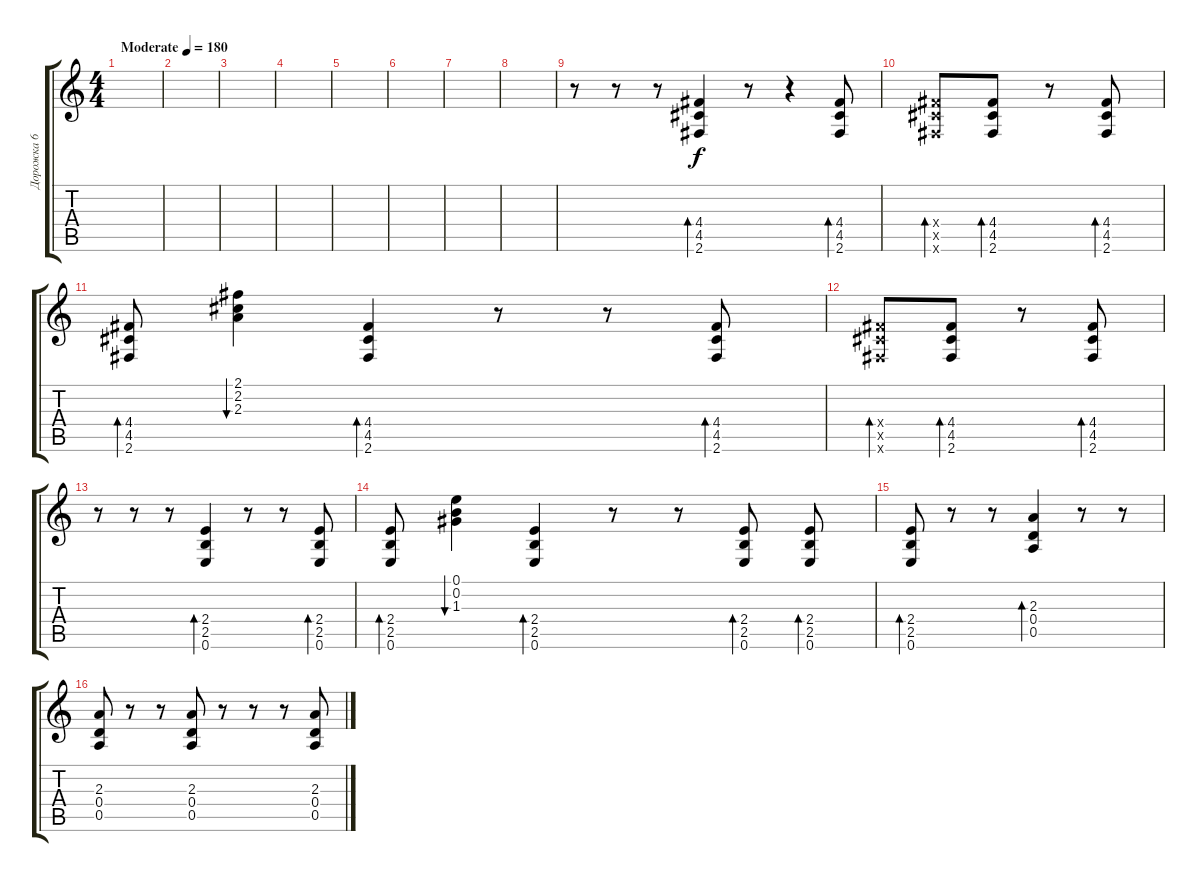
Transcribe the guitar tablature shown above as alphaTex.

\track ("Дорожка 6" "Дорожка 6") {instrument electricguitarjazz}
\staff {score tabs}
\tuning (E4 B3 G3 D3 A2 E2) {hide}
\ts (4 4)
\tempo (180 "Moderate")
\clef g2
\ks c
|
|
|
|
|
|
|
|
r.8 r.8 r.8 (4.4 4.5 2.6).4{bd 60} r.8 r.4 (4.4 4.5 2.6).8{bd 60} |
(4.4{x} 4.5{x} 2.6{x}).8{bd 60} (4.4 4.5 2.6).8{bd 60} r.8 (4.4 4.5 2.6).8{bd 60} |
(4.4 4.5 2.6).8{bd 60} (2.1 2.2 2.3).4{bu 60} (4.4 4.5 2.6).4{bd 60} r.8 r.8 (4.4 4.5 2.6).8{bd 60} |
(4.4{x} 4.5{x} 2.6{x}).8{bd 60} (4.4 4.5 2.6).8{bd 60} r.8 (4.4 4.5 2.6).8{bd 60} |
r.8 r.8 r.8 (2.4 2.5 0.6).4{bd 60} r.8 r.8 (2.4 2.5 0.6).8{bd 60} |
(2.4 2.5 0.6).8{bd 60} (0.1 0.2 1.3).4{bu 60} (2.4 2.5 0.6).4{bd 60} r.8 r.8 (2.4 2.5 0.6).8{bd 60} (2.4 2.5 0.6).8{bd 60} |
(2.4 2.5 0.6).8{bd 60} r.8 r.8 (2.3 0.4 0.5).4{bd 60} r.8 r.8 |
(2.3 0.4 0.5).8 r.8 r.8 (2.3 0.4 0.5).8 r.8 r.8 r.8 (2.3 0.4 0.5).8
